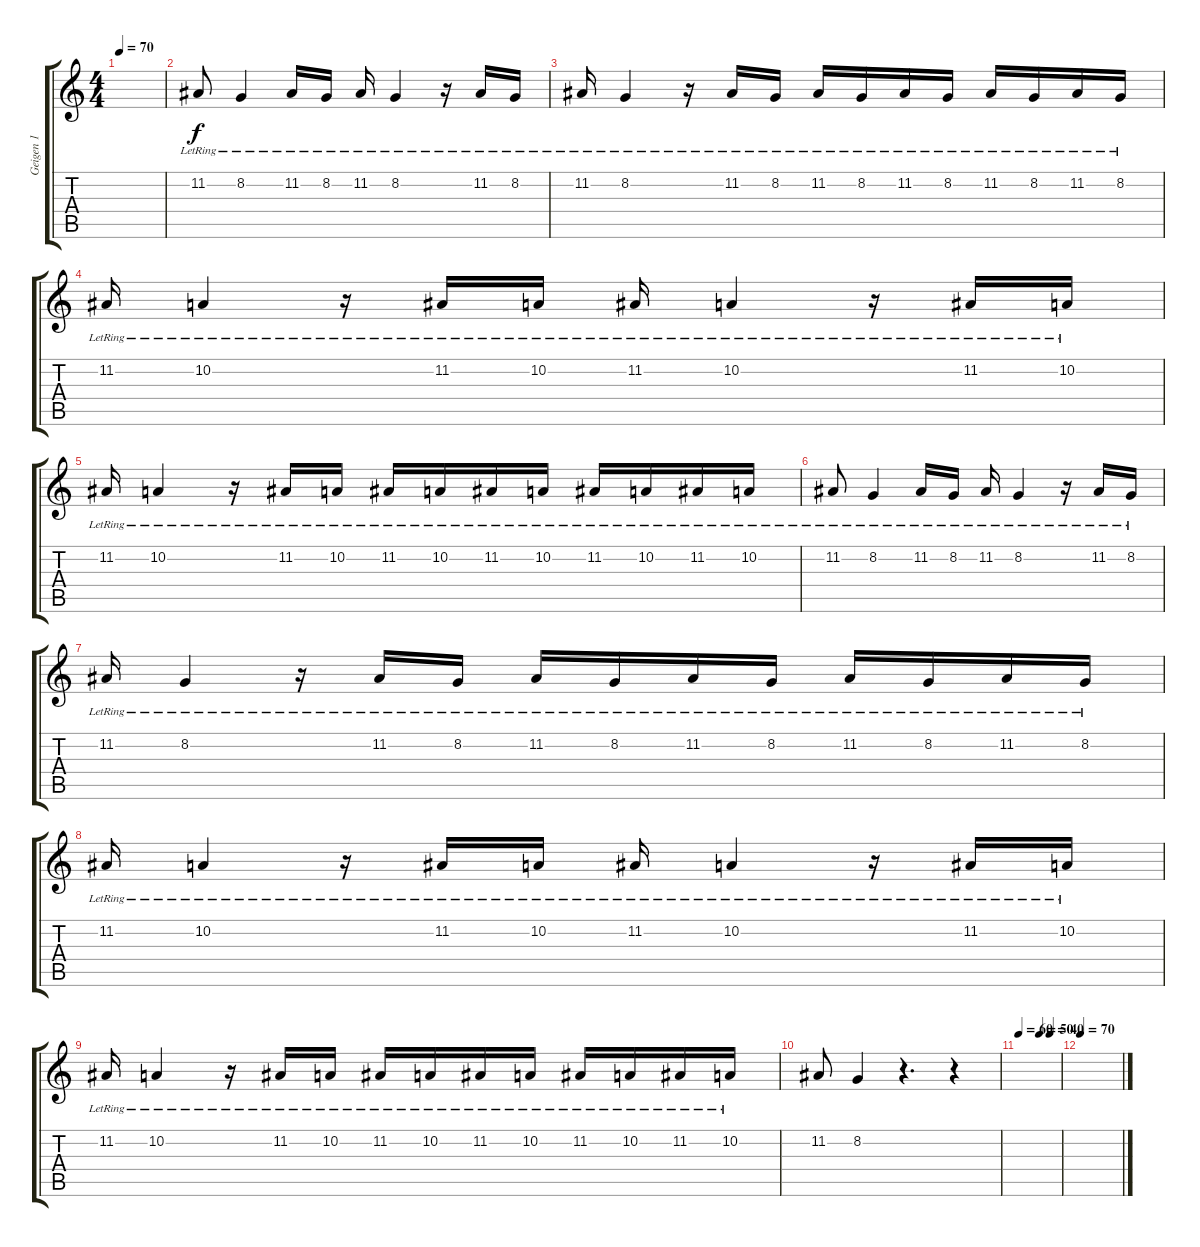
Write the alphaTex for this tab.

\track ("Geigen 1" "Geigen 1") {instrument stringensemble1}
\staff {score tabs}
\tuning (E4 B3 G3 D3 A2 E2) {hide}
\ts (4 4)
\tempo 70
\clef g2
\ks c
|
11.2{lr}.8 8.2{lr}.4 11.2{lr}.16 8.2{lr}.16 11.2{lr}.16 8.2{lr}.4 r.16 11.2{lr}.16 8.2{lr}.16 |
11.2{lr}.16 8.2{lr}.4 r.16 11.2{lr}.16 8.2{lr}.16 11.2{lr}.16 8.2{lr}.16 11.2{lr}.16 8.2{lr}.16 11.2{lr}.16 8.2{lr}.16 11.2{lr}.16 8.2{lr}.16 |
11.2{lr}.16 10.2{lr}.4 r.16 11.2{lr}.16 10.2{lr}.16 11.2{lr}.16 10.2{lr}.4 r.16 11.2{lr}.16 10.2{lr}.16 |
11.2{lr}.16 10.2{lr}.4 r.16 11.2{lr}.16 10.2{lr}.16 11.2{lr}.16 10.2{lr}.16 11.2{lr}.16 10.2{lr}.16 11.2{lr}.16 10.2{lr}.16 11.2{lr}.16 10.2{lr}.16 |
11.2{lr}.8 8.2{lr}.4 11.2{lr}.16 8.2{lr}.16 11.2{lr}.16 8.2{lr}.4 r.16 11.2{lr}.16 8.2{lr}.16 |
11.2{lr}.16 8.2{lr}.4 r.16 11.2{lr}.16 8.2{lr}.16 11.2{lr}.16 8.2{lr}.16 11.2{lr}.16 8.2{lr}.16 11.2{lr}.16 8.2{lr}.16 11.2{lr}.16 8.2{lr}.16 |
11.2{lr}.16 10.2{lr}.4 r.16 11.2{lr}.16 10.2{lr}.16 11.2{lr}.16 10.2{lr}.4 r.16 11.2{lr}.16 10.2{lr}.16 |
11.2{lr}.16 10.2{lr}.4 r.16 11.2{lr}.16 10.2{lr}.16 11.2{lr}.16 10.2{lr}.16 11.2{lr}.16 10.2{lr}.16 11.2{lr}.16 10.2{lr}.16 11.2{lr}.16 10.2{lr}.16 |
11.2.8 8.2.4 r.4{d} r.4 |
\tempo 60
\tempo (50 0.5)
\tempo (40 0.75)
|
\tempo 70
